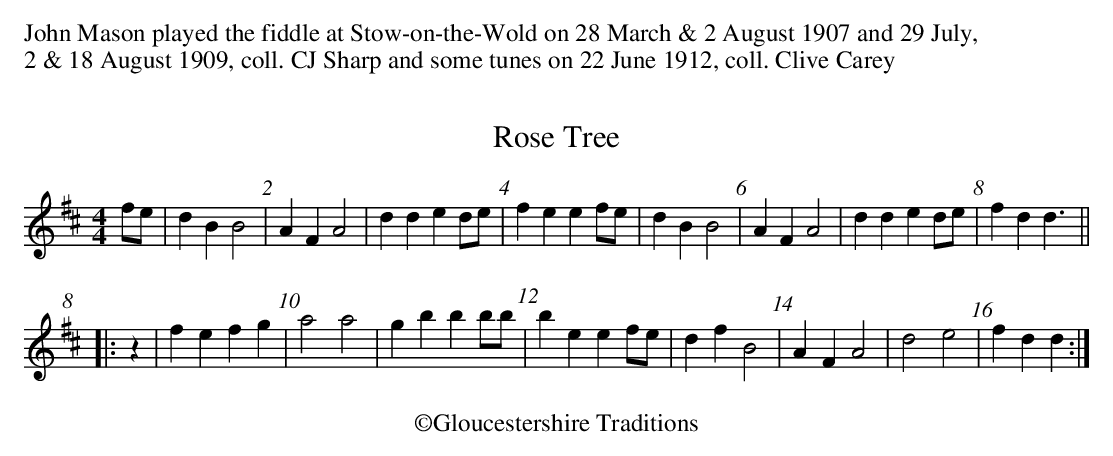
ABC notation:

X:1
T:Rose Tree
M:4/4
L:1/8
K:D
fe | d2 B2 B4 | A2 F2 A4 | d2 d2 e2 de | f2 e2 e2 fe | d2 B2 B4 | A2 F2 A4 | d2 d2 e2 de | f2 d2 d3 ||
|: z2 | f2 e2 f2 g2 | a4 a4 | g2 b2 b2 bb | b2 e2 e2 fe | d2 f2 B4 | A2 F2 A4 | d4 e4 | f2 d2 d2 :|
